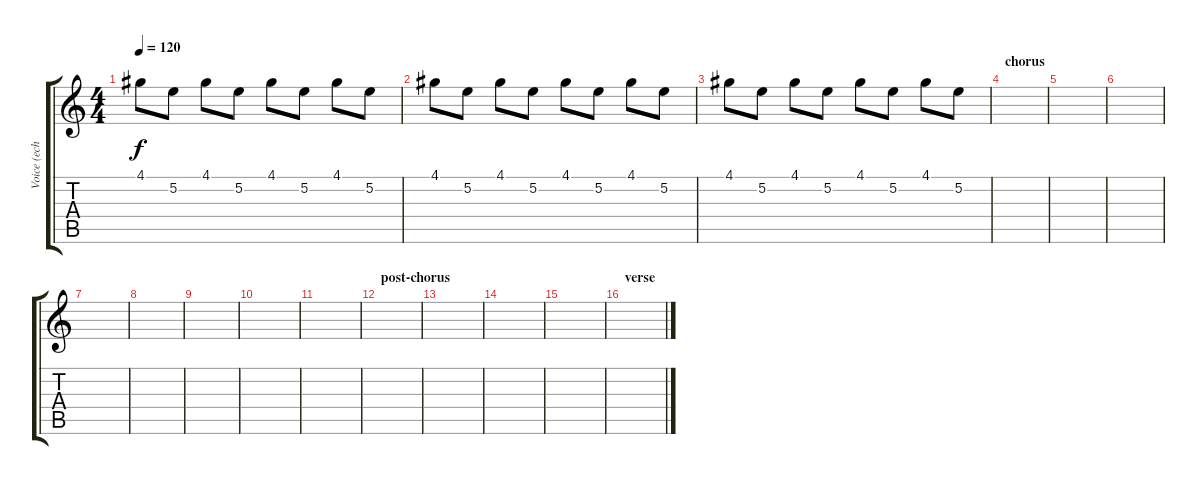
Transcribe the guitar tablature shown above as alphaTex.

\track ("Voice (echos)" "Voice (ech") {instrument overdrivenguitar}
\staff {score tabs}
\tuning (E4 B3 G3 D3 A2 E2) {hide}
\ts (4 4)
\tempo 120
\clef g2
\ks c
4.1.8{dy f volume 8} 5.2.8 4.1.8 5.2.8 4.1.8 5.2.8 4.1.8 5.2.8 |
4.1.8 5.2.8 4.1.8 5.2.8 4.1.8 5.2.8 4.1.8 5.2.8 |
4.1.8 5.2.8 4.1.8 5.2.8 4.1.8 5.2.8 4.1.8 5.2.8 |
\section ("" "chorus")
|
|
|
|
|
|
|
|
\section ("" "post-chorus")
|
|
|
|
\section ("" "verse")
